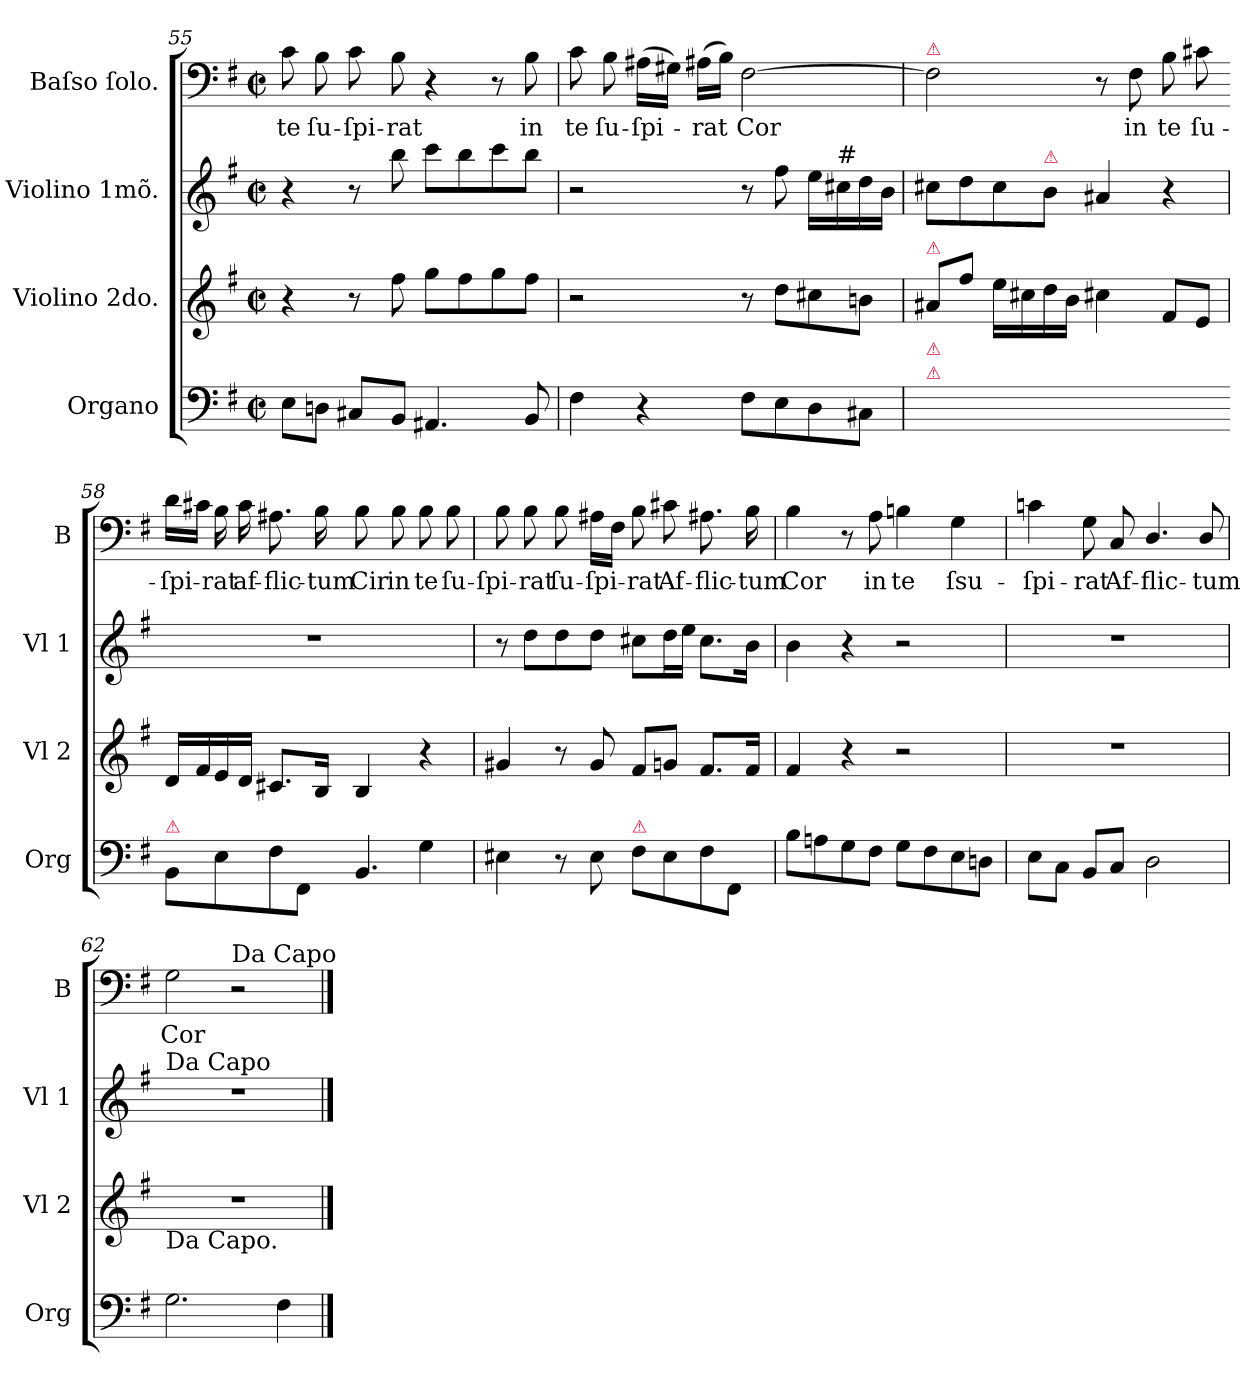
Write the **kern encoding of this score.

**kern	**kern	**dynam	**kern	**kern	**text
*part4	*part3	*part3	*part2	*part1	*part1
*staff4	*staff3	*staff3	*staff2	*staff1	*staff1
*I"Organo	*I"Violino 2do.	*	*I"Violino 1mõ.	*I"Baſso ſolo.	*
*I'Org	*I'Vl 2	*	*I'Vl 1	*I'B	*
*clefF4	*clefG2	*	*clefG2	*clefF4	*
*k[f#]	*k[f#]	*	*k[f#]	*k[f#]	*
*G:	*G:	*	*G:	*G:	*
*M2/2	*M2/2	*	*M2/2	*M2/2	*
*met(c|)	*met(c|)	*	*met(c|)	*met(c|)	*
=55	=55	=55	=55	=55	=55
8E\L	4r	.	4r	8c\	te
8Dn\J	.	.	.	8B\	ſu-
8C#X/L	8r	.	8r	8c\	-ſpi-
8BB/J	8ff#\	.	8bb\	8B\	-rat
4.AA#X/	8gg\L	.	8ccc\L	4r	.
.	8ff#\	.	8bb\	.	.
.	8gg\	.	8ccc\	8r	.
8BB/	8ff#\J	.	8bb\J	8B\	in
=56	=56	=56	=56	=56	=56
4F#\	2r	.	2r	8c\	te
.	.	.	.	8B\	ſu-
4r	.	.	.	(16A#X\LL	-ſpi-
.	.	.	.	16G#X\JJ)	.
.	.	.	.	(16A#X\LL	-rat
.	.	.	.	16B\JJ)	.
8F#\L	8r	.	8r	[2F#\	Cor
8E\	8dd\L	.	8ff#\	.	.
8D\	8cc#X\	.	16ee\LL	.	.
!	!	!	!LO:TX:a:t=#	!	!
.	.	.	16cc#X\	.	.
8C#X\J	8bn\J	.	16dd\	.	.
.	.	.	16b\JJ	.	.
=57	=57	=57	=57	=57	=57
!	!LO:TX:a:color=crimson:t=⚠	!	!	!	!
!LO:TX:a:color=crimson:t=⚠	!	!	!	!	!
!LO:TX:a:color=crimson:t=⚠	!	!	!	!	!
1ryy	8a#X/L	.	8cc#X\L	2F#\]	.
.	8ff#\J	.	8dd\	.	.
.	16ee\LL	.	8cc#\	.	.
.	16cc#X\	.	.	.	.
!	!	!	!LO:TX:a:color=crimson:t=⚠	!	!
.	16dd\	.	8b\J	.	.
.	16b\JJ	.	.	.	.
.	4cc#X\	.	4a#X/	8r	.
.	.	.	.	8F#\	in
!	!	!LO:DY:b	!	!	!
.	8f#/L	piano.	4r	8B\	te
.	8e/J	.	.	8c#X\	ſu-
!	!	!	!	!LO:TX:a:color=crimson:t=⚠	!
=58	=58	=58-	=58	=58-	=58-
!LO:TX:a:color=crimson:t=⚠	!	!	!	!	!
8BB\L	16d/LL	.	1r	16d\LL	-ſpi-
.	16f#/	.	.	16c#X\JJ	.
8E\	16e/	.	.	16B\	-rat
.	16d/JJ	.	.	16c#\	af-
8F#\	8.c#X/L	.	.	8.A#X\	-flic-
8FF#/J	.	.	.	.	.
.	16B/Jk	.	.	16B\	-tum
!LO:N:vis=4.	!	!	!	!	!
4BB/	4B/	.	.	8B\	Cir
.	.	.	.	8B\	in
4G\	4r	.	.	8B\	te
.	.	.	.	8B\	ſu-
=59	=59	=59	=59	=59	=59
4E#X\	4g#X/	.	8r	8B\	-ſpi-
.	.	.	8dd\L	8B\	-rat
8r	8r	.	8dd\	8B\	ſu-
8E#\	8g#/	.	8dd\J	16A#X\LL	-ſpi-
.	.	.	.	16F#\JJ	.
!LO:TX:a:color=crimson:t=⚠	!	!	!	!	!
8F#\L	8f#/L	.	8cc#X\L	8B\	-rat
8E#\	8gn/J	.	16dd\L	8c#X\	Af-
.	.	.	16ee\JJ	.	.
8F#\	8.f#/L	.	8.cc#\L	8.A#X\	-flic-
8FF#/J	.	.	.	.	.
.	16f#/Jk	.	16b\Jk	16B\	-tum
=60	=60	=60	=60	=60	=60
8B\L	4f#/	.	4b\	4B\	Cor
8An\	.	.	.	.	.
8G\	4r	.	4r	8r	.
8F#\J	.	.	.	8A\	in
8G\L	2r	.	2r	4Bn\	te
8F#\	.	.	.	.	.
8E\	.	.	.	4G\	ſsu-
8Dn\J	.	.	.	.	.
=61	=61	=61	=61	=61	=61
8E\L	1r	.	1r	4cn\	-ſpi-
8C\J	.	.	.	.	.
8BB/L	.	.	.	8G\	-rat
8C/J	.	.	.	8C/	Af-
2D\	.	.	.	4.D/	-flic-
.	.	.	.	8D/	-tum
=62	=62	=62	=62	=62	=62
!	!	!	!LO:TX:a:t=Da Capo	!	!
!	!LO:TX:b:t=Da Capo.	!	!	!	!
2.G\	1r	.	1r	2G\	Cor
!	!	!	!	!LO:TX:a:t=Da Capo	!
.	.	.	.	2r	.
4F#\	.	.	.	.	.
==	==	==	==	==	==
*-	*-	*-	*-	*-	*-
